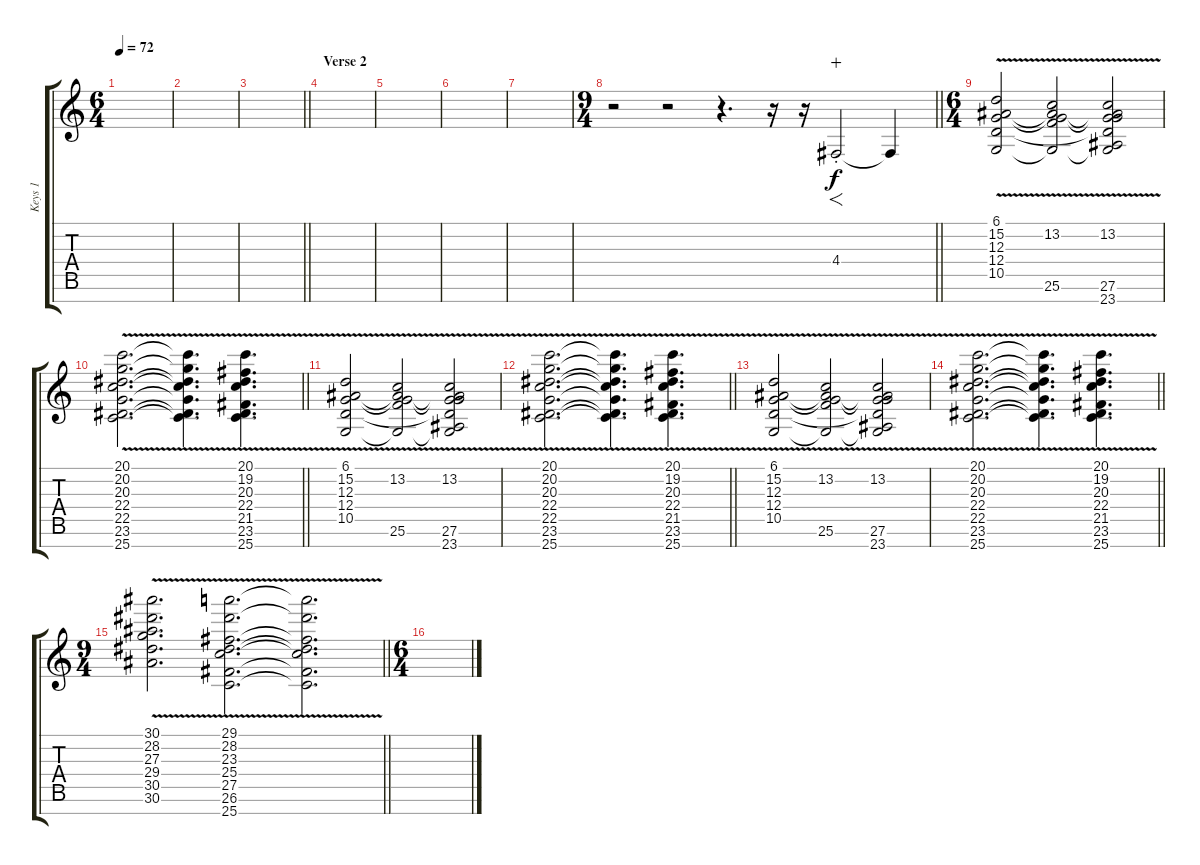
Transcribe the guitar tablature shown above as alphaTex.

\track ("Keys 1" "Keys 1") {instrument rockorgan}
\staff {score tabs}
\tuning (E4 B3 G3 D3 A2 E2 B1) {hide}
\ts (6 4)
\tempo 72
\clef g2
\ks c
|
|
\barLineRight lightlight
|
\section ("" "Verse 2")
|
|
|
|
\ts (9 4)
\barLineRight lightlight
r.2 r.2 r.4{d} r.16 r.16 4.4{st}.2{f wahc} 4.4{t}.4 |
\ts (6 4)
\section ("" "")
(6.1 15.2 12.3 12.4{v} 10.5{v}).2{volume 6} (6.1{t} 13.2 12.3{t} 10.5{t} 25.6).2 (6.1{t} 13.2 12.3{t} 12.4{t} 10.5{t} 27.6 23.7).2 |
\barLineRight lightlight
(20.1{v} 20.2 20.3{v} 22.4{v} 22.5{v} 23.6 25.7{v}).2{d} (20.1{t} 20.2{t} 20.3{t} 22.4{t} 22.5{t} 23.6{t} 25.7{t}).4{d} (20.1{v} 19.2 20.3{v} 22.4{v} 21.5{v} 23.6{v} 25.7).4{d} |
(6.1 15.2 12.3 12.4{v} 10.5{v}).2 (6.1{t} 13.2 12.3{t} 10.5{t} 25.6).2 (6.1{t} 13.2 12.3{t} 12.4{t} 10.5{t} 27.6 23.7).2 |
\barLineRight lightlight
(20.1{v} 20.2 20.3{v} 22.4{v} 22.5{v} 23.6 25.7{v}).2{d} (20.1{t} 20.2{t} 20.3{t} 22.4{t} 22.5{t} 23.6{t} 25.7{t}).4{d} (20.1{v} 19.2 20.3{v} 22.4{v} 21.5{v} 23.6{v} 25.7).4{d} |
(6.1 15.2 12.3 12.4{v} 10.5{v}).2 (6.1{t} 13.2 12.3{t} 10.5{t} 25.6).2 (6.1{t} 13.2 12.3{t} 12.4{t} 10.5{t} 27.6 23.7).2 |
\barLineRight lightlight
(20.1{v} 20.2 20.3{v} 22.4{v} 22.5{v} 23.6 25.7{v}).2{d} (20.1{t} 20.2{t} 20.3{t} 22.4{t} 22.5{t} 23.6{t} 25.7{t}).4{d} (20.1{v} 19.2 20.3{v} 22.4{v} 21.5{v} 23.6{v} 25.7).4{d} |
\ts (9 4)
\barLineRight lightlight
(30.1{v} 28.2{v} 27.3 29.4{v} 30.5 30.6{v}).2{d} (29.1{v} 28.2 23.3{v} 25.4{v} 27.5 26.6{v} 25.7).2{d} (29.1{t} 28.2{t} 23.3{t} 25.4{t} 27.5{t} 26.6{t} 25.7{t}).2{d} |
\ts (6 4)
\section ("" "")
